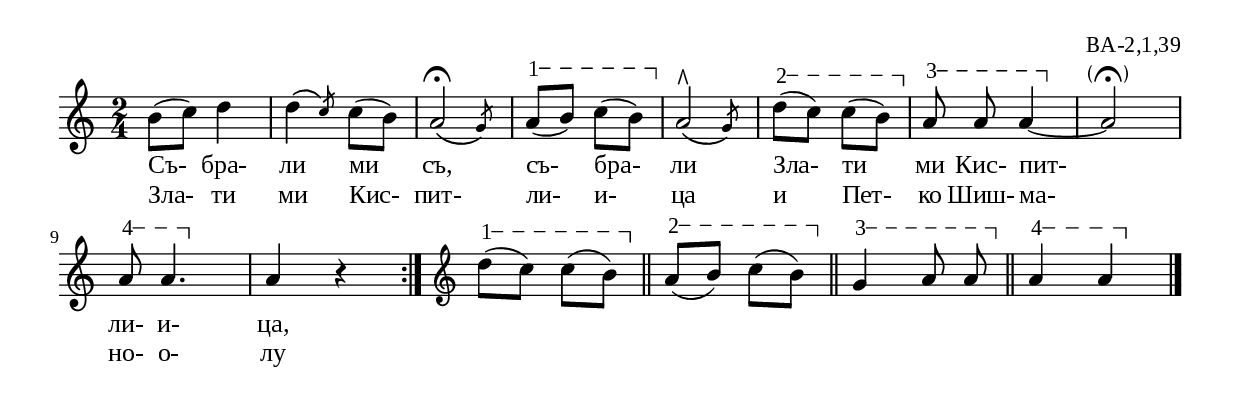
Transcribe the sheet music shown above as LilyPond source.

%{
BA_2_1_39
%}

\include "td-preamble.ly"

\score {
\relative c'' {
%% \tempo 4 = 152
  \time 2/4
b8( c) d4 | 
\afterGrace d4\( { \stdB c8\) \stdE } c8( b) | 
\afterGrace a2\fermata\( { \stdB g8\) \stdE } | 
\varA
a8\startTextSpan( b) c8( b\stopTextSpan) | 
\afterGrace a2^\rtoe\( { \stdB g8\) \stdE } | 
\varB
d'8\startTextSpan( c) c8( b\stopTextSpan) | 
\varC
a8\startTextSpan\noBeam a a4\stopTextSpan~ | 
\parS  
  a2-\parenthesize-\fermata | 
\break  
\varD  
  a8\startTextSpan a4.\stopTextSpan | 
  a4 r4
 \bar ":|" 
\endm 
\varA
d8\startTextSpan( c) c8( b\stopTextSpan) \bar "||"
\varB
a8\startTextSpan( b) c8( b\stopTextSpan) \bar "||" 
\varC
g4\startTextSpan\noBeam a8\noBeam a8\stopTextSpan \bar "||"
\varD
\parS  
a4\startTextSpan a\stopTextSpan 
\bar "|."
}
\addlyrics { Съ- бра- ли ми съ, съ- бра- ли Зла- ти ми Кис- пит- ли- и- ца, }
\addlyrics { Зла- ти ми Кис- пит- ли- и- ца и Пет- ко Шиш- ма- но- о- лу }
%
\layout {
  indent = #0
  line-width = 190\mm
  ragged-right=##f
}
%
\midi { 
	\context {
		\Score
		tempoWholesPerMinute = #(ly:make-moment 152 4)
		}
	}
}
%
\header{
  opus = "ВА-2,1,39"
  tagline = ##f
}


